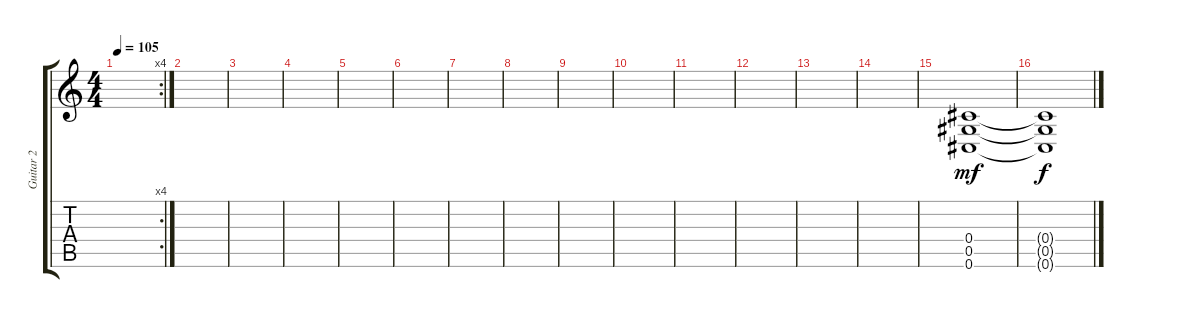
\track ("Guitar 2" "Guitar 2") {instrument acousticguitarsteel}
\staff {score tabs}
\tuning (Eb4 Bb3 Gb3 Db3 Ab2 Db2) {hide}
\rc 4
\ts (4 4)
\tempo 105
\clef g2
\ks c
|
|
|
|
|
|
|
|
|
|
|
|
|
|
(0.4 0.5 0.6).1{dy mf instrument distortionguitar} |
(0.4{t} 0.5{t} 0.6{t}).1{dy f}
